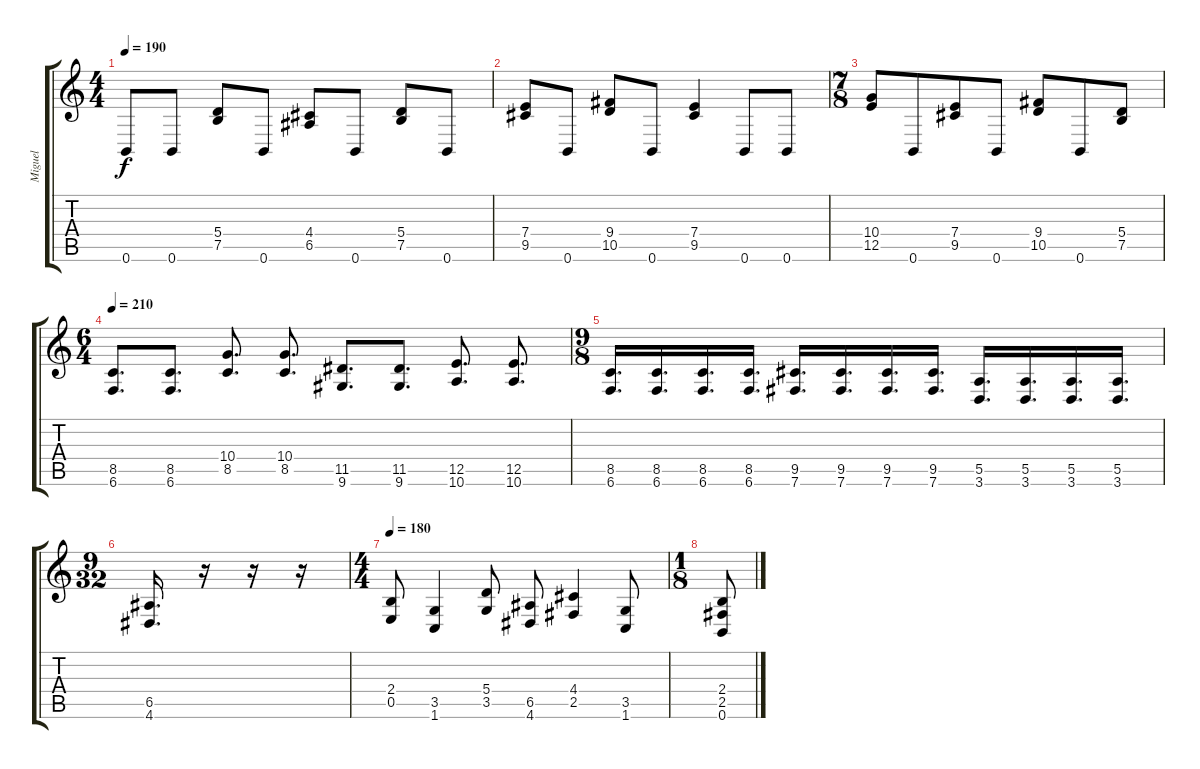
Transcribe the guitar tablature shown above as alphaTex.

\track ("Miguel" "Miguel") {instrument overdrivenguitar}
\staff {score tabs}
\tuning (B3 Gb3 D3 A2 E2 B1) {hide}
\ts (4 4)
\tempo 190
\clef g2
\ks c
0.6.8{dy f} 0.6.8 (5.4 7.5).8 0.6.8 (4.4 6.5).8 0.6.8 (5.4 7.5).8 0.6.8 |
(7.4 9.5).8 0.6.8 (9.4 10.5).8 0.6.8 (7.4 9.5).4 0.6.8 0.6.8 |
\ts (7 8)
(10.4 12.5).8 0.6.8 (7.4 9.5).8 0.6.8 (9.4 10.5).8 0.6.8 (5.4 7.5).8 |
\ts (6 4)
\tempo 210
(8.5 6.6).8{d} (8.5 6.6).8{d} (10.4 8.5).8{d} (10.4 8.5).8{d} (11.5 9.6).8{d} (11.5 9.6).8{d} (12.5 10.6).8{d} (12.5 10.6).8{d} |
\ts (9 8)
(8.5 6.6).16{d} (8.5 6.6).16{d} (8.5 6.6).16{d} (8.5 6.6).16{d} (9.5 7.6).16{d} (9.5 7.6).16{d} (9.5 7.6).16{d} (9.5 7.6).16{d} (5.5 3.6).16{d} (5.5 3.6).16{d} (5.5 3.6).16{d} (5.5 3.6).16{d} |
\ts (9 32)
(6.5 4.6).16{d} r.16 r.16 r.16 |
\ts (4 4)
\tempo 180
(2.4 0.5).8 (3.5 1.6).4 (5.4 3.5).8 (6.5 4.6).8 (4.4 2.5).4 (3.5 1.6).8 |
\ts (1 8)
(2.4 2.5 0.6).8
